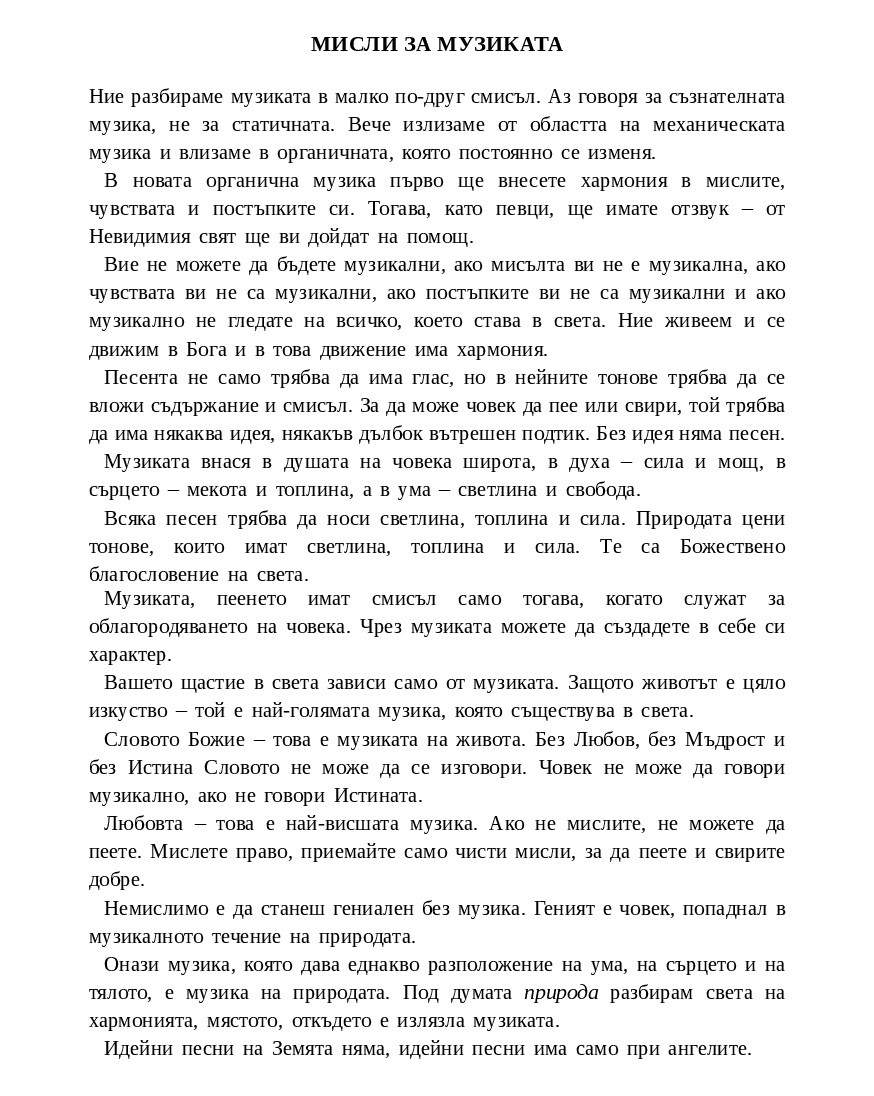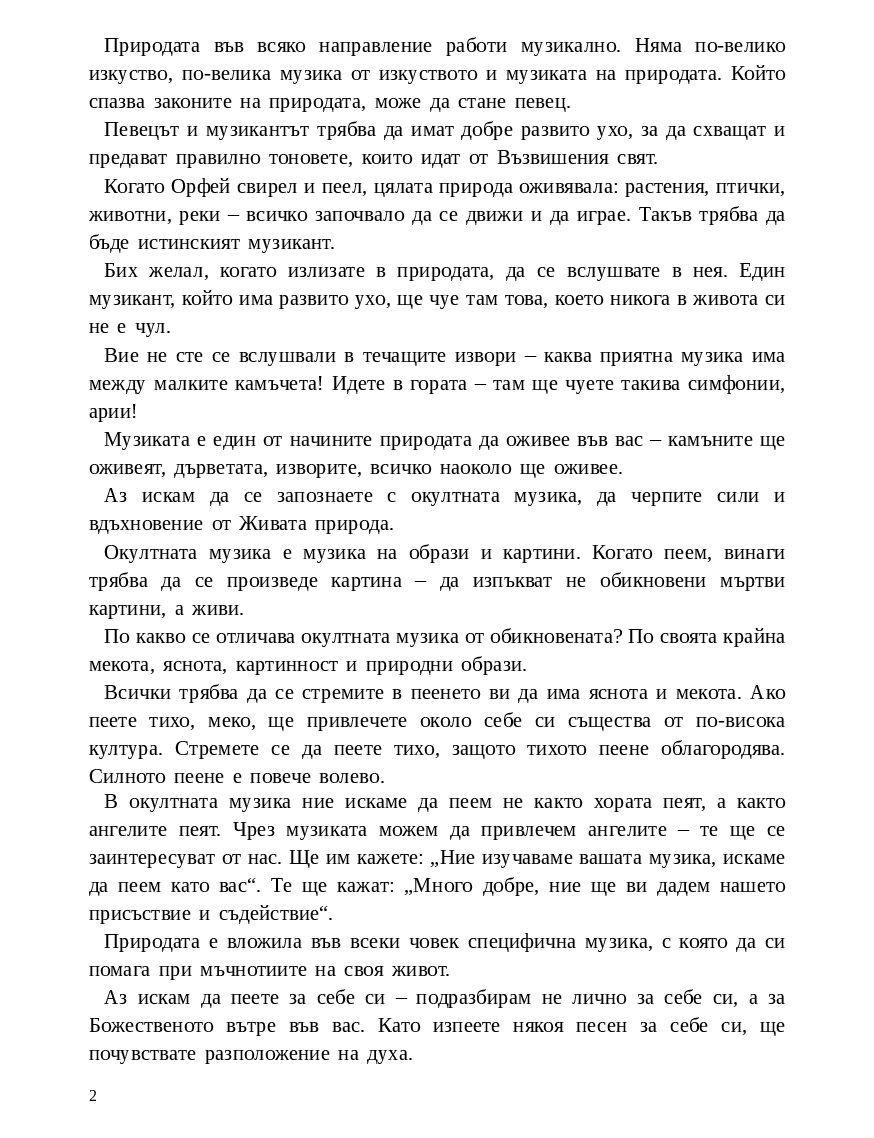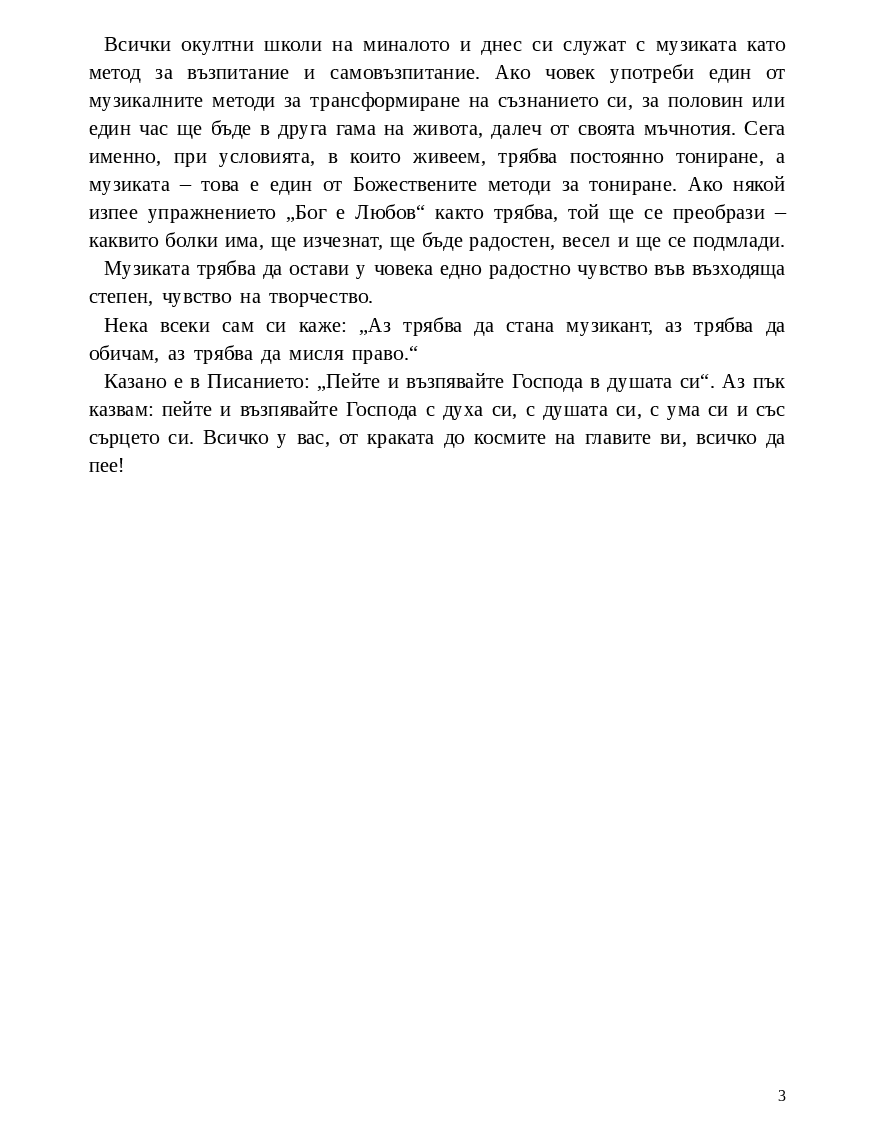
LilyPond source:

\version "2.24.4"

% include paper part and global functions
\include "include/globals.ily"

\bookpart {
  \paper {
    print-all-headers = ##f
    print-page-number = ##t
    print-first-page-number = ##f

    % put page numbers on the bottom
    oddHeaderMarkup = \markup ""
    evenHeaderMarkup = \markup ""
    oddFooterMarkup = \markup
    \fill-line {
      ""
      \if \should-print-page-number \fromproperty #'page:page-number-string
    }
    evenFooterMarkup = \markup
    \fill-line {
      \if \should-print-page-number \fromproperty #'page:page-number-string
      ""
    }

    left-margin = 1.5\cm
    right-margin = 1.5\cm
    top-margin = 1.6\cm
    bottom-margin = 1.2\cm
    ragged-bottom = ##t % do not spread the staves to fill the whole vertical space


  }

  \tocItem \markup "Мисли за музиката"
  \markup \fontsize  #+3.0 { \fill-line \bold {"МИСЛИ ЗА МУЗИКАТА"} }

  \markup \fontsize #+2.5 {
    \vspace #1.5 \override #'(baseline-skip . 2.7)
    \justify {

      Ние разбираме музиката в малко по-друг смисъл. Аз говоря за съзнателната музика, не за статичната. Вече излизаме от областта на механическата музика и влизаме в органичната, която постоянно се изменя.

    }
  }
  \markup \fontsize #+2.5 {
    \vspace #0.6  \override #'(baseline-skip . 2.7)
    \justify {
      \hspace #1.5
      В новата органична музика първо ще внесете хармония в мислите, чувствата и постъпките си. Тогава, като певци, ще имате отзвук – от Невидимия свят ще ви дойдат на помощ.

    }
  }

  \markup \fontsize #+2.5 {
    \vspace #0.6  \override #'(baseline-skip . 2.7)
    \justify {
      \hspace #1.5
      Вие не можете да бъдете музикални, ако мисълта ви не е музикална, ако чувствата ви не са музикални, ако постъпките ви не са музикални и ако музикално не гледате на всичко, което става в света. Ние живеем и се движим в Бога и в това движение има хармония.
    }
  }
  \markup \fontsize #+2.5 {
    \vspace #0.6  \override #'(baseline-skip . 2.7)
    \justify {
      \hspace #1.5

      Песента не само трябва да има глас, но в нейните тонове трябва да се вложи съдържание и смисъл. За да може човек да пее или свири, той трябва да има някаква идея, някакъв дълбок вътрешен подтик. Без идея няма песен.
    }
  }
  \markup \fontsize #+2.5 {
    \vspace #0.6  \override #'(baseline-skip . 2.7)
    \justify {
      \hspace #1.5

      Музиката внася в душата на човека широта, в духа – сила и мощ, в сърцето – мекота и топлина, а в ума – светлина и свобода.
    }
  }

  \markup \fontsize #+2.5 {
    \vspace #0.6  \override #'(baseline-skip . 2.7)
    \justify {
      \hspace #1.5
      Всяка песен трябва да носи светлина, топлина и сила. Природата цени тонове, които имат светлина, топлина и сила. Те са Божествено благословение на света.
    }
  }

  \markup \fontsize #+2.5 {
    \vspace #0.6  \override #'(baseline-skip . 2.7)
    \justify {
      \hspace #1.5

      Музиката, пеенето имат смисъл само тогава, когато служат за облагородяването на човека. Чрез музиката можете да създадете в себе си характер.
    }
  }
  \markup \fontsize #+2.5 {
    \vspace #0.6  \override #'(baseline-skip . 2.7)
    \justify {
      \hspace #1.5
      Вашето щастие в света зависи само от музиката. Защото животът е цяло изкуство – той е най-голямата музика, която съществува в света.
    }
  }

  \markup \fontsize #+2.5 {
    \vspace #0.6  \override #'(baseline-skip . 2.7)
    \justify {
      \hspace #1.5

      Словото Божие – това е музиката на живота. Без Любов, без Мъдрост и без Истина Словото не може да се изговори. Човек не може да говори музикално, ако не говори Истината.
    }
  }

  \markup \fontsize #+2.5 {
    \vspace #0.6  \override #'(baseline-skip . 2.7)
    \justify {
      \hspace #1.5
      Любовта – това е най-висшата музика. Ако не мислите, не можете да пеете. Мислете право, приемайте само чисти мисли, за да пеете и свирите добре.
    }
  }

  \markup \fontsize #+2.5 {
    \vspace #0.6  \override #'(baseline-skip . 2.7)
    \justify {
      \hspace #1.5

      Немислимо е да станеш гениален без музика. Геният е човек, попаднал в музикалното течение на природата.


    }
  }


  \markup \fontsize #+2.5 {
    \vspace #0.6  \override #'(baseline-skip . 2.7)
    \justify {
      \hspace #1.5

      Онази музика, която дава еднакво разположение на ума, на сърцето и на тялото, е музика на природата. Под думата \italic"природа" разбирам света на хармонията, мястото, откъдето е излязла музиката.

    }
  }

  \markup \fontsize #+2.5 {
    \vspace #0.6  \override #'(baseline-skip . 2.7)
    \justify {
      \hspace #1.5

      Идейни песни на Земята няма, идейни песни има само при ангелите.

    }
  }

  \markup \fontsize #+2.5 {
    \override #'(baseline-skip . 2.7)
    \justify {
      \hspace #1.5
      Природата във всяко направление работи музикално. Няма по-велико изкуство, по-велика музика от изкуството и музиката на природата. Който спазва законите на природата, може да стане певец.
    }
  }
  \markup \fontsize #+2.5 {
    \vspace #0.6  \override #'(baseline-skip . 2.7)
    \justify {
      \hspace #1.5

      Певецът и музикантът трябва да имат добре развито ухо, за да схващат и предават правилно тоновете, които идат от Възвишения свят.

    }
  }
  \markup \fontsize #+2.5 {
    \vspace #0.6  \override #'(baseline-skip . 2.7)
    \justify {
      \hspace #1.5
      Когато Орфей свирел и пеел, цялата природа оживявала: растения, птички, животни, реки – всичко започвало да се движи и да играе. Такъв трябва да бъде истинският музикант.

    }
  }
  \markup \fontsize #+2.5 {
    \vspace #0.6  \override #'(baseline-skip . 2.7)
    \justify {
      \hspace #1.5
      Бих желал, когато излизате в природата, да се вслушвате в нея. Един музикант, който има развито ухо, ще чуе там това, което никога в живота си не е чул.

    }
  }
  \markup \fontsize #+2.5 {
    \vspace #0.6  \override #'(baseline-skip . 2.7)
    \justify {
      \hspace #1.5
      Вие не сте се вслушвали в течащите извори – каква приятна музика има между малките камъчета! Идете в гората – там ще чуете такива симфонии, арии!

    }
  }
  \markup \fontsize #+2.5 {
    \vspace #0.6  \override #'(baseline-skip . 2.7)
    \justify {
      \hspace #1.5
      Музиката е един от начините природата да оживее във вас – камъните ще оживеят, дърветата, изворите, всичко наоколо ще оживее.

    }
  }
  \markup \fontsize #+2.5 {
    \vspace #0.6  \override #'(baseline-skip . 2.7)
    \justify {
      \hspace #1.5

      Аз искам да се запознаете с окултната музика, да черпите сили и вдъхновение от Живата природа.

    }
  }


  \markup \fontsize #+2.5 {
    \vspace #0.6  \override #'(baseline-skip . 2.7)
    \justify {
      \hspace #1.5
      Окултната музика е музика на образи и картини. Когато пеем, винаги трябва да се произведе картина – да изпъкват не обикновени мъртви картини, а живи.

    }
  }

  \markup \fontsize #+2.5 {
    \vspace #0.6  \override #'(baseline-skip . 2.7)
    \justify {
      \hspace #1.5
      По какво се отличава окултната музика от обикновената? По своята крайна мекота, яснота, картинност и природни образи.

    }
  }


  \markup \fontsize #+2.5 {
    \vspace #0.6  \override #'(baseline-skip . 2.7)
    \justify {
      \hspace #1.5

      Всички трябва да се стремите в пеенето ви да има яснота и мекота. Ако пеете тихо, меко, ще привлечете около себе си същества от по-висока култура. Стремете се да пеете тихо, защото тихото пеене облагородява. Силното пеене е повече волево.

    }
  }



  \markup \fontsize #+2.5 {
    \vspace #0.6  \override #'(baseline-skip . 2.7)
    \justify {
      \hspace #1.5
      В окултната музика ние искаме да пеем не както хората пеят, а както ангелите пеят. Чрез музиката можем да привлечем ангелите – те ще се заинтересуват от нас. Ще им кажете: „Ние изучаваме вашата музика, искаме да пеем като вас“. Те ще кажат: „Много добре, ние ще ви дадем нашето присъствие и съдействие“.

    }
  }



  \markup \fontsize #+2.5 {
    \vspace #0.6  \override #'(baseline-skip . 2.7)
    \justify {
      \hspace #1.5

      Природата е вложила във всеки човек специфична музика, с която да си помага при мъчнотиите на своя живот.
    }
  }


  \markup \fontsize #+2.5 {
    \vspace #0.6  \override #'(baseline-skip . 2.7)
    \justify {
      \hspace #1.5
      Аз искам да пеете за себе си – подразбирам не лично за себе си, а за Божественото вътре във вас. Като изпеете някоя песен за себе си, ще почувствате разположение на духа.


    }
  }
  \markup \fontsize #+2.5 {
    \override #'(baseline-skip . 2.7)
    \justify {
      \hspace #1.5
      Всички окултни школи на миналото и днес си служат с музиката като метод за възпитание и самовъзпитание. Ако човек употреби един от музикалните методи за трансформиране на съзнанието си, за половин или един час ще бъде в друга гама на живота, далеч от своята мъчнотия. Сега именно, при условията, в които живеем, трябва постоянно тониране, а музиката – това е един от Божествените методи за тониране. Ако някой изпее упражнението „Бог е Любов“ както трябва, той ще се преобрази – каквито болки има, ще изчезнат, ще бъде радостен, весел и ще се подмлади.

    }
  }


  \markup \fontsize #+2.5 {
    \vspace #0.6  \override #'(baseline-skip . 2.7)
    \justify {
      \hspace #1.5

      Музиката трябва да остави у човека едно радостно чувство във възходяща степен, чувство на творчество.

    }
  }


  \markup \fontsize #+2.5 {
    \vspace #0.6  \override #'(baseline-skip . 2.7)
    \justify {
      \hspace #1.5
      Нека всеки сам си каже: „Аз трябва да стана музикант, аз трябва да обичам, аз трябва да мисля право.“

    }
  }


  \markup \fontsize #+2.5 {
    \vspace #0.6  \override #'(baseline-skip . 2.7)
    \justify {
      \hspace #1.5

      Казано е в Писанието: „Пейте и възпявайте Господа в душата си“. Аз пък казвам: пейте и възпявайте Господа с духа си, с душата си, с ума си и със сърцето си. Всичко у вас, от краката до космите на главите ви, всичко да пее!

    }
  }






} % bookpart



% Più mosso
% „Weiße Bruderschaft“
